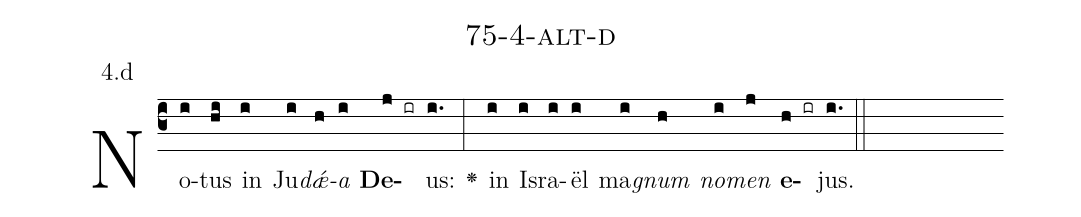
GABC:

name: 75-4-alt-d;
annotation: 4.d;
%%
(c3)No(i)tus(hi) in(i) Ju(i)<i>dǽ</i>(h)<i>a</i>(i) <b>De</b>(j ir)us:(i.) <v>\greheightstar</v>(:) in(i) Is(i)ra(i)ël(i) ma(i)<i>gnum</i>(h) <i>no</i>(i)<i>men</i>(j) <b>e</b>(h ir)jus.(i.) (::)


%E(i) u(h) o(i) u(j) a(h) e.(i.) (::)
